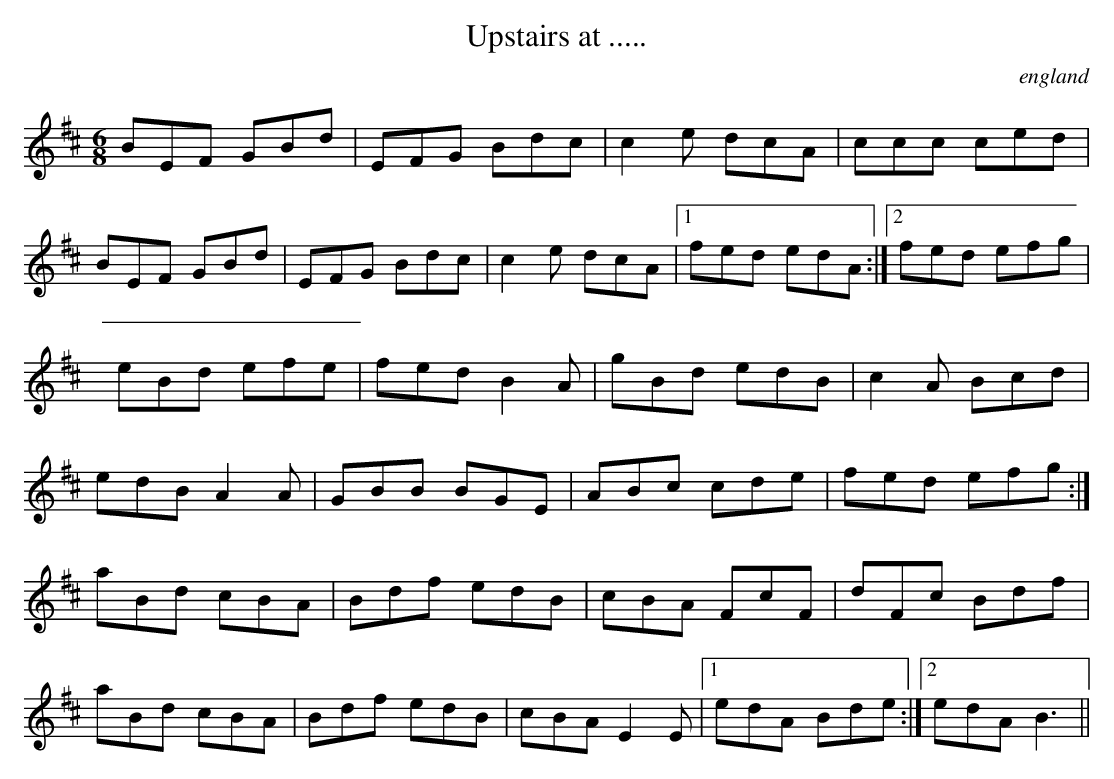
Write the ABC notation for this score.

X:1
T:Upstairs at .....
O:england
M:6/8
L:1/8
K:EDor
L:1/8
BEF GBd|EFG Bdc|c2e dcA|ccc ced|
BEF GBd|EFG Bdc|c2e dcA|1 fed edA:|2 fed efg|
eBd efe|fed B2A|gBd edB|c2A Bcd|
edB A2A|GBB BGE|ABc cde|fed efg:|
aBd cBA|Bdf edB|cBA FcF|dFc Bdf|
aBd cBA|Bdf edB|cBA E2E|1 edA Bde:|2 edA B3||
